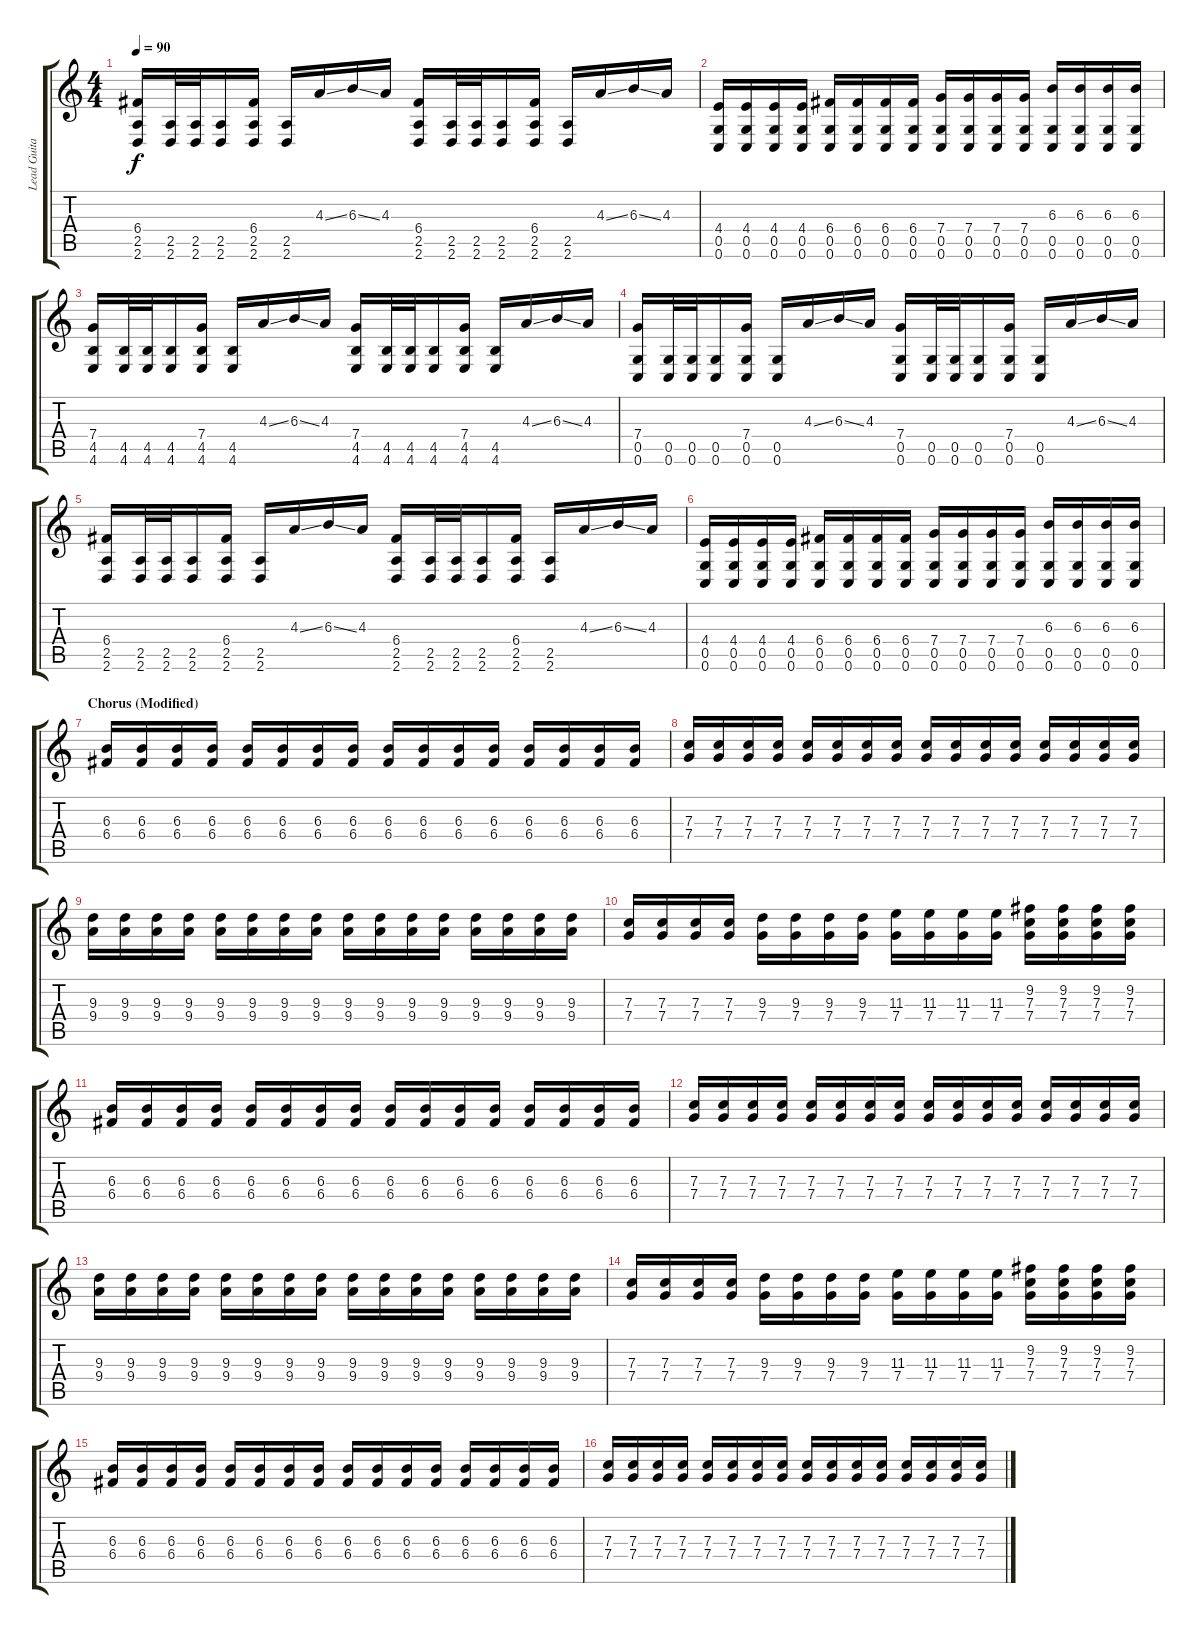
\track ("Lead Guitar 2" "Lead Guita") {instrument distortionguitar}
\staff {score tabs}
\tuning (D4 A3 F3 C3 G2 C2) {hide}
\ts (4 4)
\tempo 90
\clef g2
\ks c
(6.4 2.5 2.6).16{dy f} (2.5 2.6).32 (2.5 2.6).32 (2.5 2.6).16 (6.4 2.5 2.6).16 (2.5 2.6).16 4.3{ss}.16 6.3{ss}.16 4.3.16 (6.4 2.5 2.6).16 (2.5 2.6).32 (2.5 2.6).32 (2.5 2.6).16 (6.4 2.5 2.6).16 (2.5 2.6).16 4.3{ss}.16 6.3{ss}.16 4.3.16 |
(4.4 0.5 0.6).16 (4.4 0.5 0.6).16 (4.4 0.5 0.6).16 (4.4 0.5 0.6).16 (6.4 0.5 0.6).16 (6.4 0.5 0.6).16 (6.4 0.5 0.6).16 (6.4 0.5 0.6).16 (7.4 0.5 0.6).16 (7.4 0.5 0.6).16 (7.4 0.5 0.6).16 (7.4 0.5 0.6).16 (6.3 0.5 0.6).16 (6.3 0.5 0.6).16 (6.3 0.5 0.6).16 (6.3 0.5 0.6).16 |
(7.4 4.5 4.6).16 (4.5 4.6).32 (4.5 4.6).32 (4.5 4.6).16 (7.4 4.5 4.6).16 (4.5 4.6).16 4.3{ss}.16 6.3{ss}.16 4.3.16 (7.4 4.5 4.6).16 (4.5 4.6).32 (4.5 4.6).32 (4.5 4.6).16 (7.4 4.5 4.6).16 (4.5 4.6).16 4.3{ss}.16 6.3{ss}.16 4.3.16 |
(7.4 0.5 0.6).16 (0.5 0.6).32 (0.5 0.6).32 (0.5 0.6).16 (7.4 0.5 0.6).16 (0.5 0.6).16 4.3{ss}.16 6.3{ss}.16 4.3.16 (7.4 0.5 0.6).16 (0.5 0.6).32 (0.5 0.6).32 (0.5 0.6).16 (7.4 0.5 0.6).16 (0.5 0.6).16 4.3{ss}.16 6.3{ss}.16 4.3.16 |
(6.4 2.5 2.6).16 (2.5 2.6).32 (2.5 2.6).32 (2.5 2.6).16 (6.4 2.5 2.6).16 (2.5 2.6).16 4.3{ss}.16 6.3{ss}.16 4.3.16 (6.4 2.5 2.6).16 (2.5 2.6).32 (2.5 2.6).32 (2.5 2.6).16 (6.4 2.5 2.6).16 (2.5 2.6).16 4.3{ss}.16 6.3{ss}.16 4.3.16 |
(4.4 0.5 0.6).16 (4.4 0.5 0.6).16 (4.4 0.5 0.6).16 (4.4 0.5 0.6).16 (6.4 0.5 0.6).16 (6.4 0.5 0.6).16 (6.4 0.5 0.6).16 (6.4 0.5 0.6).16 (7.4 0.5 0.6).16 (7.4 0.5 0.6).16 (7.4 0.5 0.6).16 (7.4 0.5 0.6).16 (6.3 0.5 0.6).16 (6.3 0.5 0.6).16 (6.3 0.5 0.6).16 (6.3 0.5 0.6).16 |
\section ("" "Chorus (Modified)")
(6.3 6.4).16 (6.3 6.4).16 (6.3 6.4).16 (6.3 6.4).16 (6.3 6.4).16 (6.3 6.4).16 (6.3 6.4).16 (6.3 6.4).16 (6.3 6.4).16 (6.3 6.4).16 (6.3 6.4).16 (6.3 6.4).16 (6.3 6.4).16 (6.3 6.4).16 (6.3 6.4).16 (6.3 6.4).16 |
(7.3 7.4).16 (7.3 7.4).16 (7.3 7.4).16 (7.3 7.4).16 (7.3 7.4).16 (7.3 7.4).16 (7.3 7.4).16 (7.3 7.4).16 (7.3 7.4).16 (7.3 7.4).16 (7.3 7.4).16 (7.3 7.4).16 (7.3 7.4).16 (7.3 7.4).16 (7.3 7.4).16 (7.3 7.4).16 |
(9.3 9.4).16 (9.3 9.4).16 (9.3 9.4).16 (9.3 9.4).16 (9.3 9.4).16 (9.3 9.4).16 (9.3 9.4).16 (9.3 9.4).16 (9.3 9.4).16 (9.3 9.4).16 (9.3 9.4).16 (9.3 9.4).16 (9.3 9.4).16 (9.3 9.4).16 (9.3 9.4).16 (9.3 9.4).16 |
(7.3 7.4).16 (7.3 7.4).16 (7.3 7.4).16 (7.3 7.4).16 (9.3 7.4).16 (9.3 7.4).16 (9.3 7.4).16 (9.3 7.4).16 (11.3 7.4).16 (11.3 7.4).16 (11.3 7.4).16 (11.3 7.4).16 (9.2 7.3 7.4).16 (9.2 7.3 7.4).16 (9.2 7.3 7.4).16 (9.2 7.3 7.4).16 |
(6.3 6.4).16 (6.3 6.4).16 (6.3 6.4).16 (6.3 6.4).16 (6.3 6.4).16 (6.3 6.4).16 (6.3 6.4).16 (6.3 6.4).16 (6.3 6.4).16 (6.3 6.4).16 (6.3 6.4).16 (6.3 6.4).16 (6.3 6.4).16 (6.3 6.4).16 (6.3 6.4).16 (6.3 6.4).16 |
(7.3 7.4).16 (7.3 7.4).16 (7.3 7.4).16 (7.3 7.4).16 (7.3 7.4).16 (7.3 7.4).16 (7.3 7.4).16 (7.3 7.4).16 (7.3 7.4).16 (7.3 7.4).16 (7.3 7.4).16 (7.3 7.4).16 (7.3 7.4).16 (7.3 7.4).16 (7.3 7.4).16 (7.3 7.4).16 |
(9.3 9.4).16 (9.3 9.4).16 (9.3 9.4).16 (9.3 9.4).16 (9.3 9.4).16 (9.3 9.4).16 (9.3 9.4).16 (9.3 9.4).16 (9.3 9.4).16 (9.3 9.4).16 (9.3 9.4).16 (9.3 9.4).16 (9.3 9.4).16 (9.3 9.4).16 (9.3 9.4).16 (9.3 9.4).16 |
(7.3 7.4).16 (7.3 7.4).16 (7.3 7.4).16 (7.3 7.4).16 (9.3 7.4).16 (9.3 7.4).16 (9.3 7.4).16 (9.3 7.4).16 (11.3 7.4).16 (11.3 7.4).16 (11.3 7.4).16 (11.3 7.4).16 (9.2 7.3 7.4).16 (9.2 7.3 7.4).16 (9.2 7.3 7.4).16 (9.2 7.3 7.4).16 |
(6.3 6.4).16 (6.3 6.4).16 (6.3 6.4).16 (6.3 6.4).16 (6.3 6.4).16 (6.3 6.4).16 (6.3 6.4).16 (6.3 6.4).16 (6.3 6.4).16 (6.3 6.4).16 (6.3 6.4).16 (6.3 6.4).16 (6.3 6.4).16 (6.3 6.4).16 (6.3 6.4).16 (6.3 6.4).16 |
(7.3 7.4).16 (7.3 7.4).16 (7.3 7.4).16 (7.3 7.4).16 (7.3 7.4).16 (7.3 7.4).16 (7.3 7.4).16 (7.3 7.4).16 (7.3 7.4).16 (7.3 7.4).16 (7.3 7.4).16 (7.3 7.4).16 (7.3 7.4).16 (7.3 7.4).16 (7.3 7.4).16 (7.3 7.4).16
